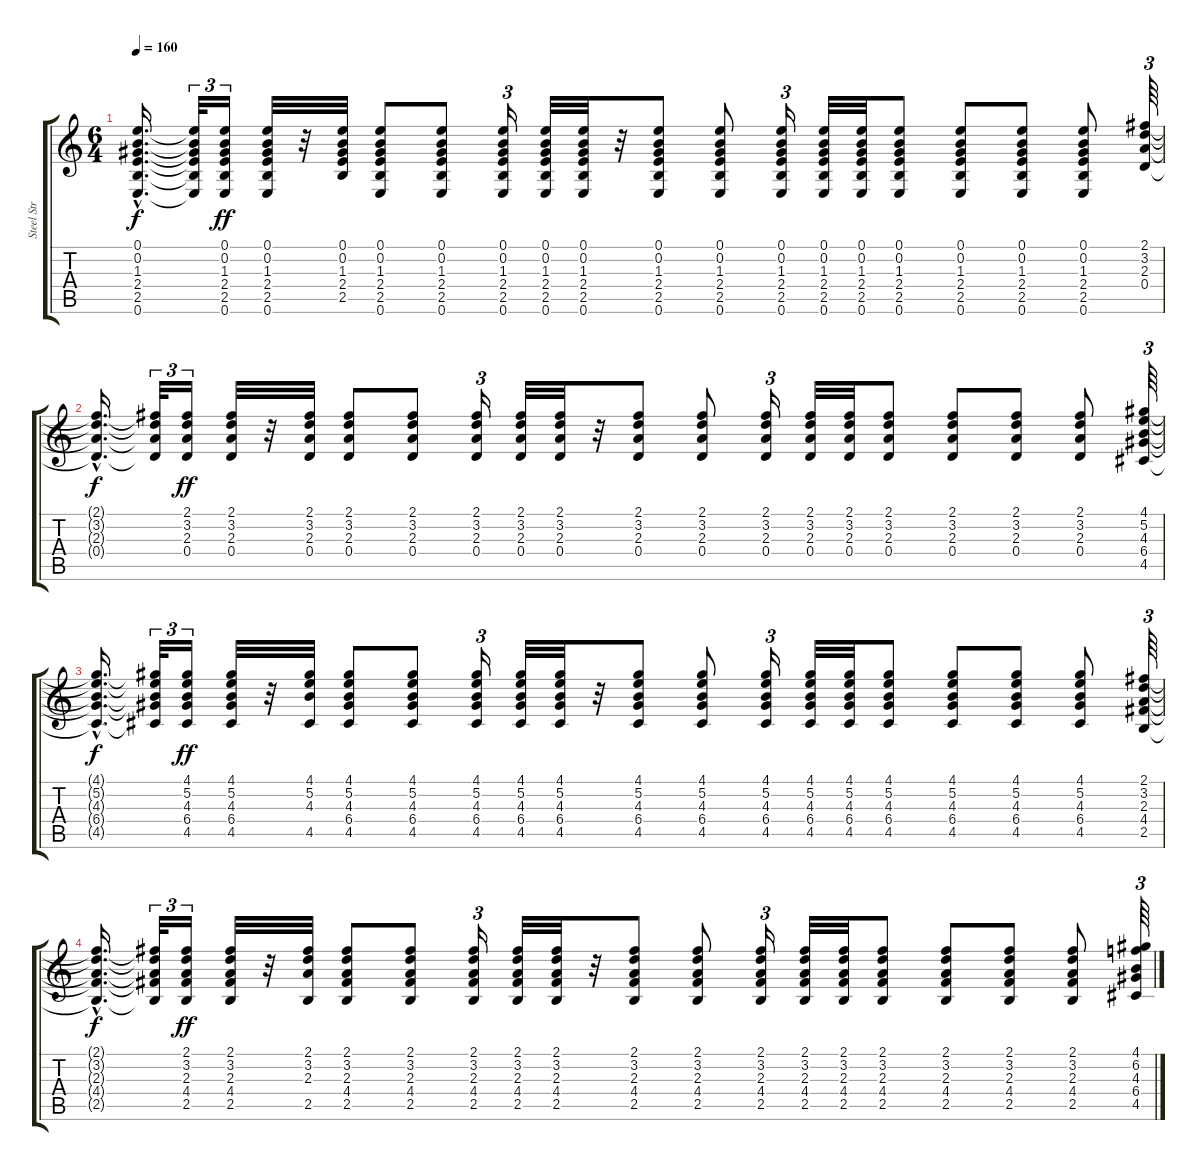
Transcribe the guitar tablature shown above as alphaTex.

\track ("Steel Str Gtr (Al Di Meola)" "Steel Str ") {instrument acousticguitarsteel}
\staff {score tabs}
\tuning (E4 B3 G3 D3 A2 E2) {hide}
\ts (6 4)
\tempo 160
\clef g2
\ks c
(0.1{hac t} 0.2{hac t} 1.3{hac t} 2.4{hac t} 2.5{hac t} 0.6{hac t}).16{d dy f} (0.1{t} 0.2{t} 1.3{t} 2.4{t} 2.5{t} 0.6{t}).32{tu (3 2)} (0.1 0.2 1.3 2.4 2.5 0.6).16{tu (3 2) dy ff} (0.1 0.2 1.3 2.4 2.5 0.6).32 r.32 (0.1 0.2 1.3 2.4 2.5).32 (0.1 0.2 1.3 2.4 2.5 0.6).8 (0.1 0.2 1.3 2.4 2.5 0.6).8 (0.1 0.2 1.3 2.4 2.5 0.6).16{tu (3 2)} (0.1 0.2 1.3 2.4 2.5 0.6).32 (0.1 0.2 1.3 2.4 2.5 0.6).32 r.32 (0.1 0.2 1.3 2.4 2.5 0.6).8 (0.1 0.2 1.3 2.4 2.5 0.6).8 (0.1 0.2 1.3 2.4 2.5 0.6).16{tu (3 2)} (0.1 0.2 1.3 2.4 2.5 0.6).32 (0.1 0.2 1.3 2.4 2.5 0.6).32 (0.1 0.2 1.3 2.4 2.5 0.6).8 (0.1 0.2 1.3 2.4 2.5 0.6).8 (0.1 0.2 1.3 2.4 2.5 0.6).8 (0.1 0.2 1.3 2.4 2.5 0.6).8 (2.1 3.2 2.3 0.4).64{tu (3 2)} |
(2.1{hac t} 3.2{hac t} 2.3{hac t} 0.4{hac t}).16{d dy f} (2.1{t} 3.2{t} 2.3{t} 0.4{t}).32{tu (3 2)} (2.1 3.2 2.3 0.4).16{tu (3 2) dy ff} (2.1 3.2 2.3 0.4).32 r.32 (2.1 3.2 2.3 0.4).32 (2.1 3.2 2.3 0.4).8 (2.1 3.2 2.3 0.4).8 (2.1 3.2 2.3 0.4).16{tu (3 2)} (2.1 3.2 2.3 0.4).32 (2.1 3.2 2.3 0.4).32 r.32 (2.1 3.2 2.3 0.4).8 (2.1 3.2 2.3 0.4).8 (2.1 3.2 2.3 0.4).16{tu (3 2)} (2.1 3.2 2.3 0.4).32 (2.1 3.2 2.3 0.4).32 (2.1 3.2 2.3 0.4).8 (2.1 3.2 2.3 0.4).8 (2.1 3.2 2.3 0.4).8 (2.1 3.2 2.3 0.4).8 (4.1 5.2 4.3 6.4 4.5).64{tu (3 2)} |
(4.1{hac t} 5.2{hac t} 4.3{hac t} 6.4{hac t} 4.5{hac t}).16{d dy f} (4.1{t} 5.2{t} 4.3{t} 6.4{t} 4.5{t}).32{tu (3 2)} (4.1 5.2 4.3 6.4 4.5).16{tu (3 2) dy ff} (4.1 5.2 4.3 6.4 4.5).32 r.32 (4.1 5.2 4.3 4.5).32 (4.1 5.2 4.3 6.4 4.5).8 (4.1 5.2 4.3 6.4 4.5).8 (4.1 5.2 4.3 6.4 4.5).16{tu (3 2)} (4.1 5.2 4.3 6.4 4.5).32 (4.1 5.2 4.3 6.4 4.5).32 r.32 (4.1 5.2 4.3 6.4 4.5).8 (4.1 5.2 4.3 6.4 4.5).8 (4.1 5.2 4.3 6.4 4.5).16{tu (3 2)} (4.1 5.2 4.3 6.4 4.5).32 (4.1 5.2 4.3 6.4 4.5).32 (4.1 5.2 4.3 6.4 4.5).8 (4.1 5.2 4.3 6.4 4.5).8 (4.1 5.2 4.3 6.4 4.5).8 (4.1 5.2 4.3 6.4 4.5).8 (2.1 3.2 2.3 4.4 2.5).64{tu (3 2)} |
(2.1{hac t} 3.2{hac t} 2.3{hac t} 4.4{hac t} 2.5{hac t}).16{d dy f} (2.1{t} 3.2{t} 2.3{t} 4.4{t} 2.5{t}).32{tu (3 2)} (2.1 3.2 2.3 4.4 2.5).16{tu (3 2) dy ff} (2.1 3.2 2.3 4.4 2.5).32 r.32 (2.1 3.2 2.3 2.5).32 (2.1 3.2 2.3 4.4 2.5).8 (2.1 3.2 2.3 4.4 2.5).8 (2.1 3.2 2.3 4.4 2.5).16{tu (3 2)} (2.1 3.2 2.3 4.4 2.5).32 (2.1 3.2 2.3 4.4 2.5).32 r.32 (2.1 3.2 2.3 4.4 2.5).8 (2.1 3.2 2.3 4.4 2.5).8 (2.1 3.2 2.3 4.4 2.5).16{tu (3 2)} (2.1 3.2 2.3 4.4 2.5).32 (2.1 3.2 2.3 4.4 2.5).32 (2.1 3.2 2.3 4.4 2.5).8 (2.1 3.2 2.3 4.4 2.5).8 (2.1 3.2 2.3 4.4 2.5).8 (2.1 3.2 2.3 4.4 2.5).8 (4.1 6.2 4.3 6.4 4.5).64{tu (3 2)}
